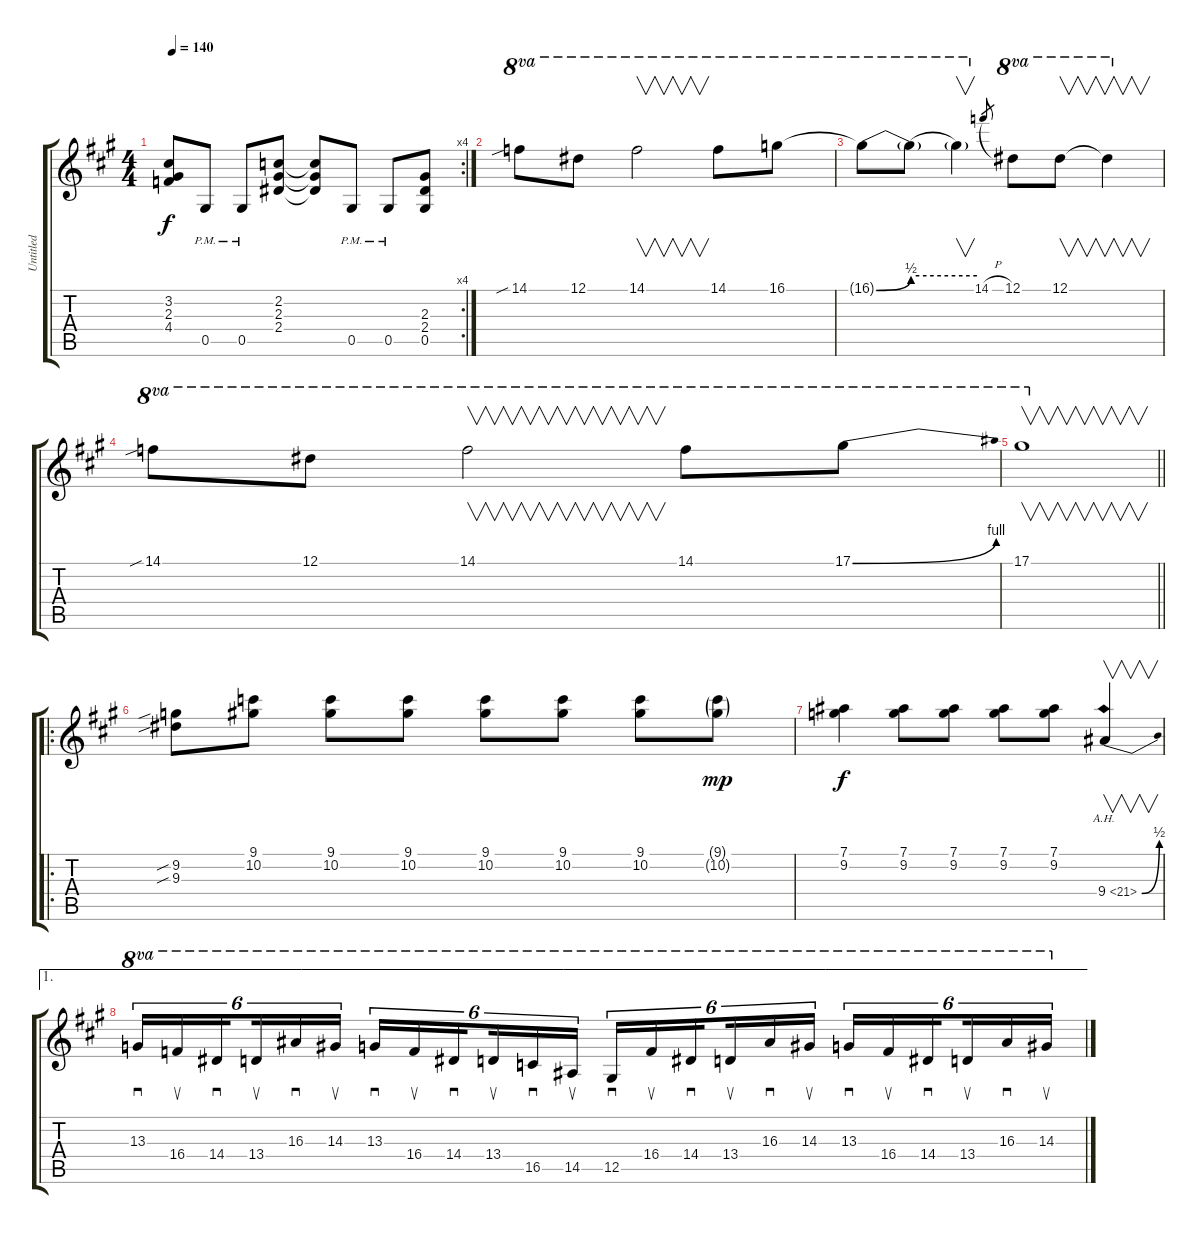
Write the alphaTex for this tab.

\track ("Untitled" "Untitled") {instrument distortionguitar}
\staff {score tabs}
\tuning (Eb4 Bb3 Gb3 Db3 Ab2 Eb2) {hide}
\rc 4
\ts (4 4)
\tempo 140
\clef g2
\ks a
(3.2 2.3 4.4).8{dy f} 0.5{pm}.8 0.5{pm}.8 (2.2 2.3 2.4).8 (2.2{t} 2.3{t} 2.4{t}).8 0.5{pm}.8 0.5{pm}.8 (2.3 2.4 0.5).8 |
14.1{sib}.8{ot 8va} 12.1.8{ot 8va} 14.1.2{v ot 8va} 14.1.8{ot 8va} 16.1.8{ot 8va} |
16.1{be (bend 0 0 60 2) t}.8{ot 8va} 16.1{be (hold 0 2 60 2) t}.8{ot 8va} 16.1{t}.4{v ot 8va} 14.1{h}.8{gr} 12.1.8{ot 8va} 12.1.8{v ot 8va} 12.1{t}.4{v ot 8va} |
14.1{sib}.8{ot 8va} 12.1.8{ot 8va} 14.1.2{v ot 8va} 14.1.8{ot 8va} 17.1{be (bend 0 0 60 4)}.8{ot 8va} |
\barLineRight lightlight
17.1.1{v ot 8va} |
\ro
(9.2{sib} 9.3{sib}).8 (9.1 10.2).8 (9.1 10.2).8 (9.1 10.2).8 (9.1 10.2).8 (9.1 10.2).8 (9.1 10.2).8 (9.1{g} 10.2{g}).8{dy mp} |
(7.1 9.2).4{dy f} (7.1 9.2).8 (7.1 9.2).8 (7.1 9.2).8 (7.1 9.2).8 9.4{be (bend 0 0 60 2) ah 12}.4{v} |
\ae 1
13.3.16{sd tu (6 4) ot 8va} 16.4.16{su tu (6 4) ot 8va} 14.4.16{sd tu (6 4) ot 8va beam splitsecondary} 13.4.16{su tu (6 4) ot 8va} 16.3.16{sd tu (6 4) ot 8va} 14.3.16{su tu (6 4) ot 8va} 13.3.16{sd tu (6 4) ot 8va} 16.4.16{su tu (6 4) ot 8va} 14.4.16{sd tu (6 4) ot 8va beam splitsecondary} 13.4.16{su tu (6 4) ot 8va} 16.5.16{sd tu (6 4) ot 8va} 14.5.16{su tu (6 4) ot 8va} 12.5.16{sd tu (6 4) ot 8va} 16.4.16{su tu (6 4) ot 8va} 14.4.16{sd tu (6 4) ot 8va beam splitsecondary} 13.4.16{su tu (6 4) ot 8va} 16.3.16{sd tu (6 4) ot 8va} 14.3.16{su tu (6 4) ot 8va} 13.3.16{sd tu (6 4) ot 8va} 16.4.16{su tu (6 4) ot 8va} 14.4.16{sd tu (6 4) ot 8va beam splitsecondary} 13.4.16{su tu (6 4) ot 8va} 16.3.16{sd tu (6 4) ot 8va} 14.3.16{su tu (6 4) ot 8va}
